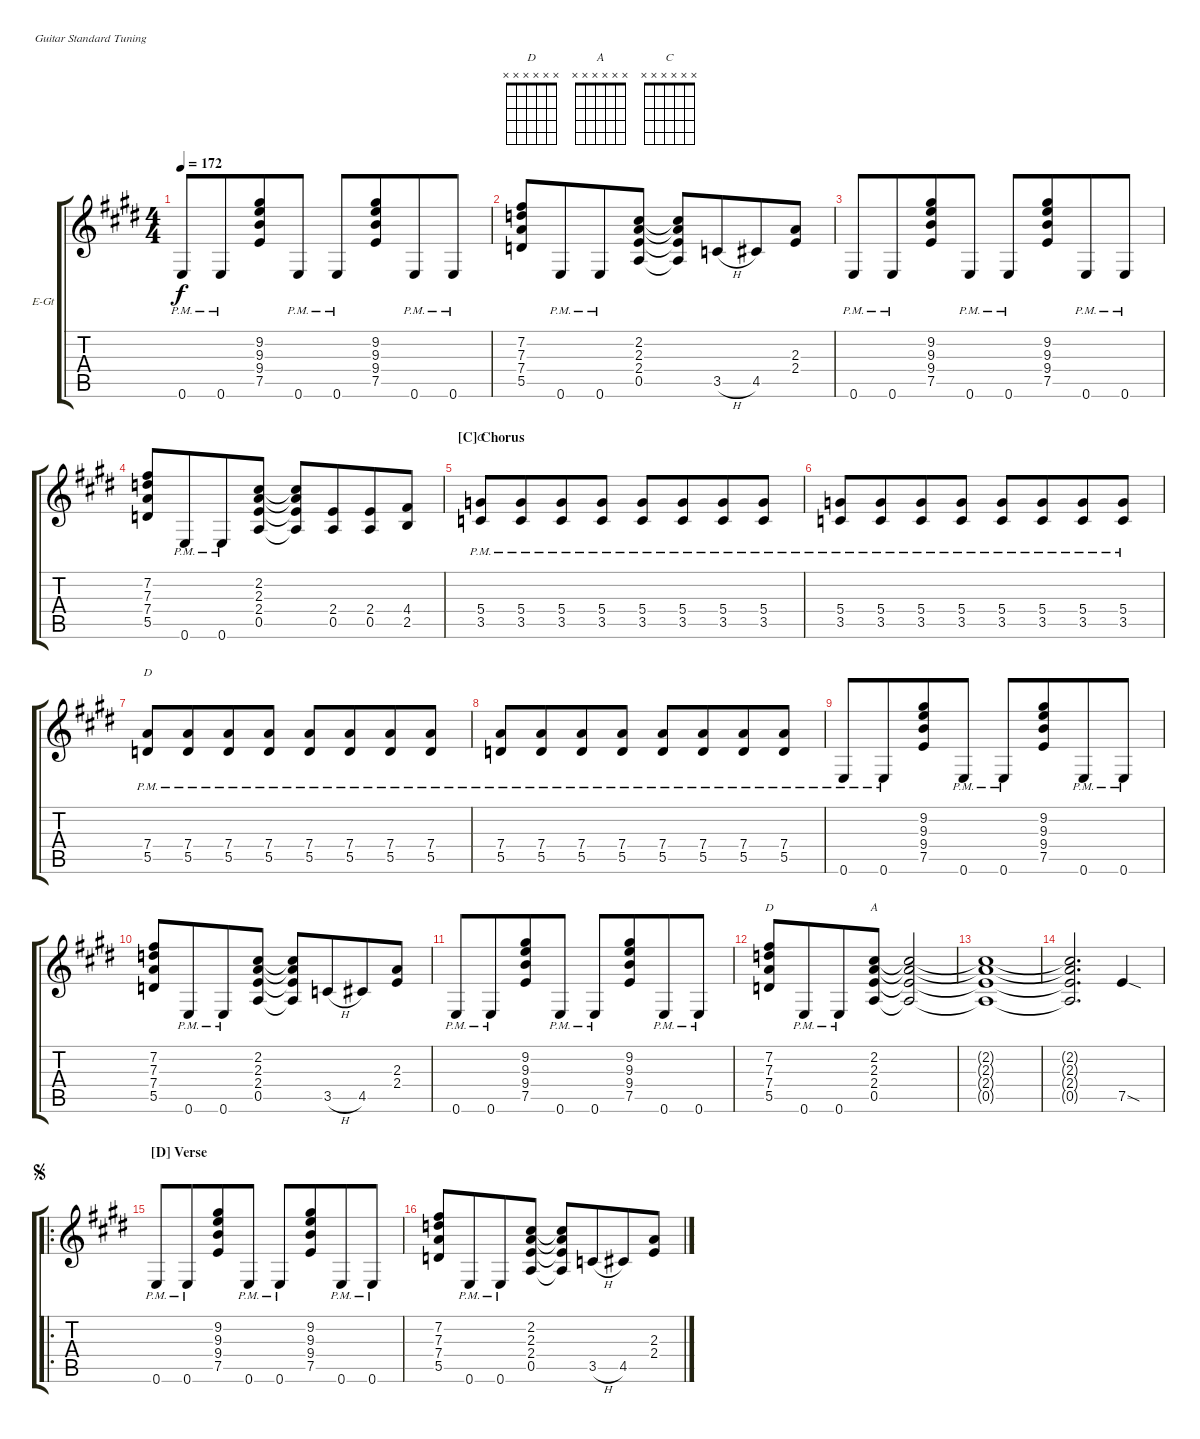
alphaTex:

\bracketExtendMode groupsimilarinstruments
\firstSystemTrackNameOrientation horizontal
\otherSystemsTrackNameOrientation horizontal
\track ("Guitar 1" "E-Gt") {instrument acousticgrandpiano}
\staff {score tabs}
\tuning (E4 B3 G3 D3 A2 E2)
\displaytranspose 12
\chord ("D" x x x x x x)
\chord ("A" x x x x x x)
\chord ("C" x x x x x x)
\ts (4 4)
\tempo 172
\clef g2
\ks e
0.6{pm}.8{dy f} 0.6{pm}.8{beam merge} (9.3 9.4 7.5 9.2).8 0.6{pm}.8 0.6{pm}.8 (9.3 9.4 7.5 9.2).8{beam merge} 0.6{pm}.8 0.6{pm}.8 |
(7.3 7.4 5.5 7.2).8 0.6{pm}.8{beam merge} 0.6{pm}.8 (2.3 2.4 0.5 2.2).8 (0.5{t} 2.4{t} 2.3{t} 2.2{t}).8 3.5{h}.8{beam merge} 4.5.8 (2.3 2.4).8 |
0.6{pm}.8 0.6{pm}.8{beam merge} (9.3 9.4 7.5 9.2).8 0.6{pm}.8 0.6{pm}.8 (9.3 9.4 7.5 9.2).8{beam merge} 0.6{pm}.8 0.6{pm}.8 |
(7.3 7.4 5.5 7.2).8 0.6{pm}.8{beam merge} 0.6{pm}.8 (2.3 2.4 0.5 2.2).8 (0.5{t} 2.4{t} 2.3{t} 2.2{t}).8 (0.5 2.4).8{beam merge} (0.5 2.4).8 (2.5 4.4).8 |
\section ("C" "Chorus")
(5.4{pm} 3.5{pm}).8{ch "C"} (5.4{pm} 3.5{pm}).8{beam merge} (5.4{pm} 3.5{pm}).8 (5.4{pm} 3.5{pm}).8 (5.4{pm} 3.5{pm}).8 (5.4{pm} 3.5{pm}).8{beam merge} (5.4{pm} 3.5{pm}).8 (5.4{pm} 3.5{pm}).8 |
(5.4{pm} 3.5{pm}).8 (5.4{pm} 3.5{pm}).8{beam merge} (5.4{pm} 3.5{pm}).8 (5.4{pm} 3.5{pm}).8 (5.4{pm} 3.5{pm}).8 (5.4{pm} 3.5{pm}).8{beam merge} (5.4{pm} 3.5{pm}).8 (5.4{pm} 3.5{pm}).8 |
(7.4{pm} 5.5{pm}).8{ch "D"} (7.4{pm} 5.5{pm}).8{beam merge} (7.4{pm} 5.5{pm}).8 (7.4{pm} 5.5{pm}).8 (7.4{pm} 5.5{pm}).8 (7.4{pm} 5.5{pm}).8{beam merge} (7.4{pm} 5.5{pm}).8 (7.4{pm} 5.5{pm}).8 |
(7.4{pm} 5.5{pm}).8 (7.4{pm} 5.5{pm}).8{beam merge} (7.4{pm} 5.5{pm}).8 (7.4{pm} 5.5{pm}).8 (7.4{pm} 5.5{pm}).8 (7.4{pm} 5.5{pm}).8{beam merge} (7.4{pm} 5.5{pm}).8 (7.4{pm} 5.5{pm}).8 |
0.6{pm}.8 0.6{pm}.8{beam merge} (9.3 9.4 7.5 9.2).8 0.6{pm}.8 0.6{pm}.8 (9.3 9.4 7.5 9.2).8{beam merge} 0.6{pm}.8 0.6{pm}.8 |
(7.3 7.4 5.5 7.2).8 0.6{pm}.8{beam merge} 0.6{pm}.8 (2.3 2.4 0.5 2.2).8 (0.5{t} 2.4{t} 2.3{t} 2.2{t}).8 3.5{h}.8{beam merge} 4.5.8 (2.3 2.4).8 |
0.6{pm}.8 0.6{pm}.8{beam merge} (9.3 9.4 7.5 9.2).8 0.6{pm}.8 0.6{pm}.8 (9.3 9.4 7.5 9.2).8{beam merge} 0.6{pm}.8 0.6{pm}.8 |
(7.3 7.4 5.5 7.2).8{ch "D"} 0.6{pm}.8{beam merge} 0.6{pm}.8 (2.3 2.4 0.5 2.2).8{ch "A"} (2.3{t} 2.4{t} 0.5{t} 2.2{t}).2 |
(2.3{t} 2.4{t} 0.5{t} 2.2{t}).1 |
(2.3{t} 2.4{t} 0.5{t} 2.2{t}).2{d} 7.5{sod}.4 |
\ro
\section ("D" "Verse")
\jump segno
0.6{pm}.8 0.6{pm}.8{beam merge} (9.3 9.4 7.5 9.2).8 0.6{pm}.8 0.6{pm}.8 (9.3 9.4 7.5 9.2).8{beam merge} 0.6{pm}.8 0.6{pm}.8 |
(7.3 7.4 5.5 7.2).8 0.6{pm}.8{beam merge} 0.6{pm}.8 (2.3 2.4 0.5 2.2).8 (0.5{t} 2.4{t} 2.3{t} 2.2{t}).8 3.5{h}.8{beam merge} 4.5.8 (2.3 2.4).8
